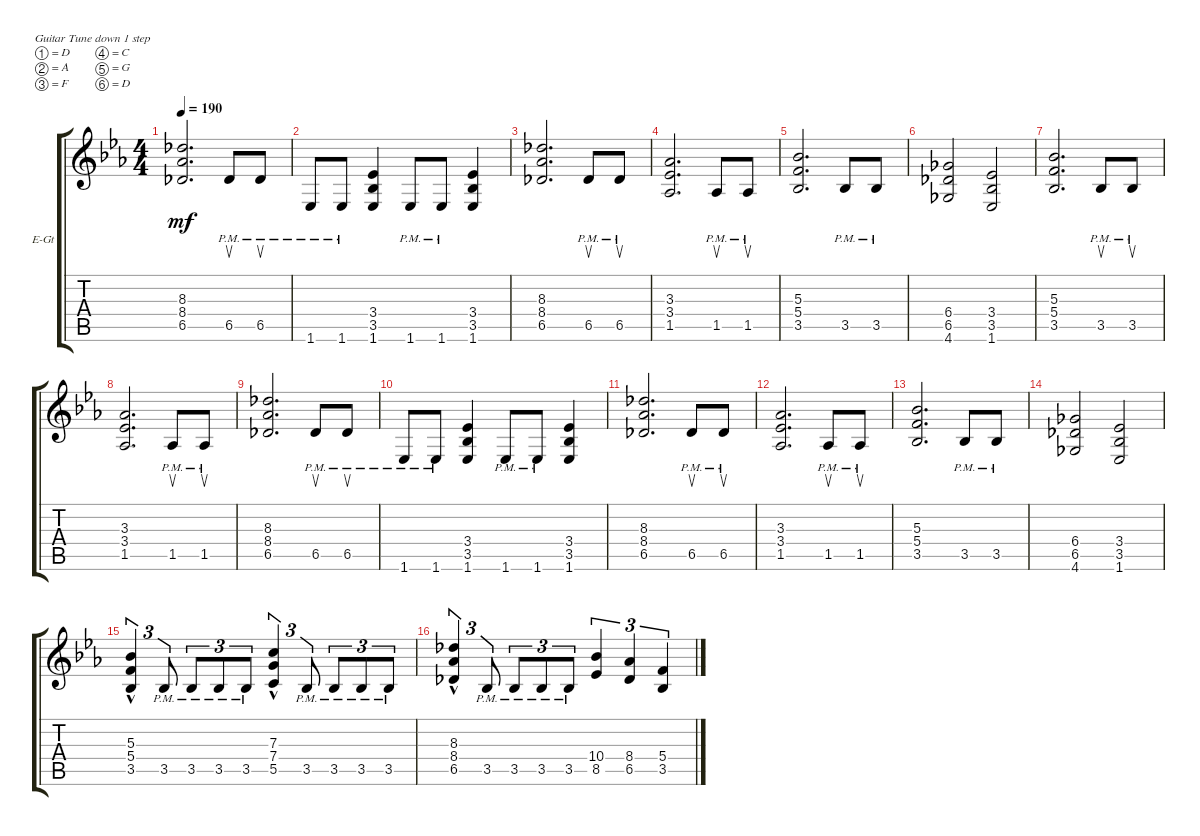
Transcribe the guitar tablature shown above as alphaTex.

\defaultSystemsLayout 4
\bracketExtendMode groupsimilarinstruments
\firstSystemTrackNameOrientation horizontal
\otherSystemsTrackNameOrientation horizontal
\track ("Rithm Guitar 2" "E-Gt") {instrument distortionguitar}
\staff {score tabs}
\tuning (D4 A3 F3 C3 G2 D2)
\ts (4 4)
\tempo 190
\clef g2
\ks cminor
(6.5 8.4 8.3).2{d dy mf} 6.5{pm}.8{su} 6.5{pm}.8{su} |
1.6{pm}.8 1.6{pm}.8 (1.6 3.5 3.4).4 1.6{pm}.8 1.6{pm}.8 (1.6 3.5 3.4).4 |
(6.5 8.4 8.3).2{d} 6.5{pm}.8{su} 6.5{pm}.8{su} |
(1.5 3.4 3.3).2{d} 1.5{pm}.8{su} 1.5{pm}.8{su} |
(3.5 5.4 5.3).2{d} 3.5{pm}.8 3.5{pm}.8 |
(4.6 6.5 6.4).2 (1.6 3.5 3.4).2 |
(3.5 5.4 5.3).2{d} 3.5{pm}.8{su} 3.5{pm}.8{su} |
(1.5 3.4 3.3).2{d} 1.5{pm}.8{su} 1.5{pm}.8{su} |
(6.5 8.4 8.3).2{d} 6.5{pm}.8{su} 6.5{pm}.8{su} |
1.6{pm}.8 1.6{pm}.8 (1.6 3.5 3.4).4 1.6{pm}.8 1.6{pm}.8 (1.6 3.5 3.4).4 |
(6.5 8.4 8.3).2{d} 6.5{pm}.8{su} 6.5{pm}.8{su} |
(1.5 3.4 3.3).2{d} 1.5{pm}.8{su} 1.5{pm}.8{su} |
(3.5 5.4 5.3).2{d} 3.5{pm}.8 3.5{pm}.8 |
(4.6 6.5 6.4).2 (1.6 3.5 3.4).2 |
(3.5{hac} 5.4{hac} 5.3{hac}).4{tu (3 2)} 3.5{pm}.8{tu (3 2)} 3.5{pm}.8{tu (3 2)} 3.5{pm}.8{tu (3 2)} 3.5{pm}.8{tu (3 2)} (5.5{hac} 7.4{hac} 7.3{hac}).4{tu (3 2)} 3.5{pm}.8{tu (3 2)} 3.5{pm}.8{tu (3 2)} 3.5{pm}.8{tu (3 2)} 3.5{pm}.8{tu (3 2)} |
(6.5{hac} 8.4{hac} 8.3{hac}).4{tu (3 2)} 3.5{pm}.8{tu (3 2)} 3.5{pm}.8{tu (3 2)} 3.5{pm}.8{tu (3 2)} 3.5{pm}.8{tu (3 2)} (10.4 8.5).4{tu (3 2)} (6.5 8.4).4{tu (3 2)} (5.4 3.5).4{tu (3 2)}
